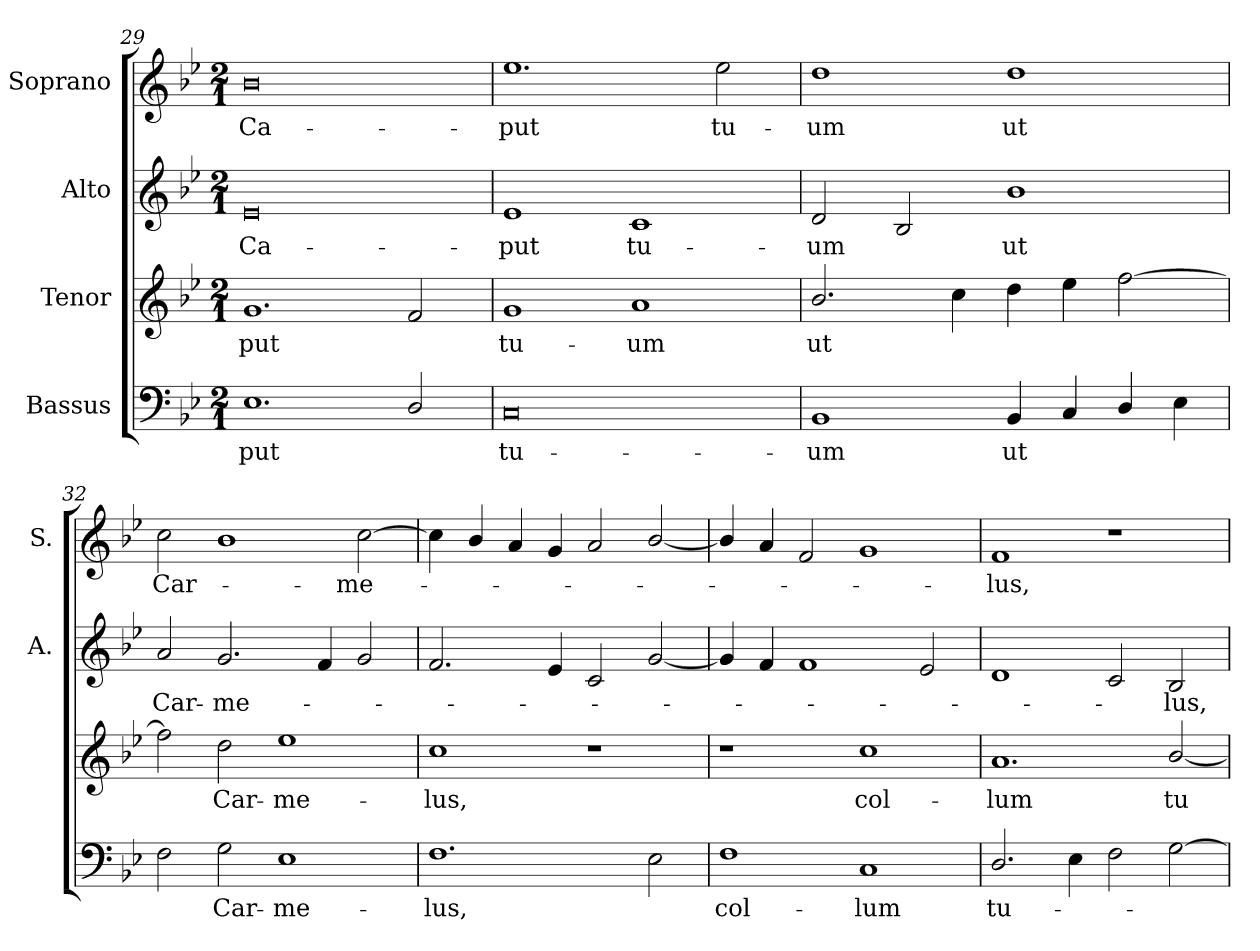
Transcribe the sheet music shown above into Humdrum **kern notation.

**kern	**text	**kern	**text	**kern	**text	**kern	**text
*part4	*part4	*part3	*part3	*part2	*part2	*part1	*part1
*staff4	*staff4	*staff3	*staff3	*staff2	*staff2	*staff1	*staff1
*I"Bassus	*	*I"Tenor	*	*I"Alto	*	*I"Soprano	*
*	*	*	*	*I'A.	*	*I'S.	*
*clefF4	*	*clefG2	*	*clefG2	*	*clefG2	*
*	*	*ITrd7c12	*	*	*	*	*
*k[b-e-]	*	*k[b-e-]	*	*k[b-e-]	*	*k[b-e-]	*
*B-:	*	*B-:	*	*B-:	*	*B-:	*
*M2/1	*	*M2/1	*	*M2/1	*	*M2/1	*
=29	=29	=29	=29	=29	=29	=29	=29
!	!LO:LY:b:color=#000000	!	!	!	!	!	!
!	!	!	!LO:LY:b:color=#000000	!	!	!	!
!	!	!	!	!	!LO:LY:b:color=#000000	!	!
!	!	!	!	!	!	!	!LO:LY:b:color=#000000
1.E-i	-put	1.Gi	-put	0e-i	Ca-	0b-i	Ca-
2Di/	.	2Fi/	.	.	.	.	.
=30	=30	=30	=30	=30	=30	=30	=30
!	!LO:LY:b:color=#000000	!	!	!	!	!	!
!	!	!	!LO:LY:b:color=#000000	!	!	!	!
!	!	!	!	!	!LO:LY:b:color=#000000	!	!
!	!	!	!	!	!	!	!LO:LY:b:color=#000000
0Ci	tu-	1Gi	tu-	1e-i	-put	1.ee-i	-put
!	!	!	!LO:LY:b:color=#000000	!	!	!	!
!	!	!	!	!	!LO:LY:b:color=#000000	!	!
.	.	1Ai	-um	1ci	tu-	.	.
!	!	!	!	!	!	!	!LO:LY:b:color=#000000
.	.	.	.	.	.	2ee-i\	tu-
!!LO:LB:g=z
=31	=31	=31	=31	=31	=31	=31	=31
!	!LO:LY:b:color=#000000	!	!	!	!	!	!
!	!	!	!LO:LY:b:color=#000000	!	!	!	!
!	!	!	!	!	!LO:LY:b:color=#000000	!	!
!	!	!	!	!	!	!	!LO:LY:b:color=#000000
1BB-i	-um	2.B-i/	ut	2di/	-um	1ddi	-um
.	.	.	.	2B-i/	.	.	.
.	.	4ci\	.	.	.	.	.
!	!LO:LY:b:color=#000000	!	!	!	!	!	!
!	!	!	!	!	!LO:LY:b:color=#000000	!	!
!	!	!	!	!	!	!	!LO:LY:b:color=#000000
4BB-i/	ut	4di\	.	1b-i	ut	1ddi	ut
4Ci/	.	4e-i\	.	.	.	.	.
4Di/	.	[2fi\	.	.	.	.	.
4E-i\	.	.	.	.	.	.	.
=32	=32	=32	=32	=32	=32	=32	=32
!	!	!	!	!	!LO:LY:b:color=#000000	!	!
!	!	!	!	!	!	!	!LO:LY:b:color=#000000
2Fi\	.	2fi\]	.	2ai/	Car-	2cci\	Car-
!	!LO:LY:b:color=#000000	!	!	!	!	!	!
!	!	!	!LO:LY:b:color=#000000	!	!	!	!
!	!	!	!	!	!LO:LY:b:color=#000000	!	!
2Gi\	Car-	2di\	Car-	2.gi/	-me-	1b-i	.
!	!LO:LY:b:color=#000000	!	!	!	!	!	!
!	!	!	!LO:LY:b:color=#000000	!	!	!	!
1E-i	-me-	1e-i	-me-	.	.	.	.
.	.	.	.	4fi/	.	.	.
!	!	!	!	!	!	!	!LO:LY:b:color=#000000
.	.	.	.	2gi/	.	[2cci\	-me-
=33	=33	=33	=33	=33	=33	=33	=33
!	!LO:LY:b:color=#000000	!	!	!	!	!	!
!	!	!	!LO:LY:b:color=#000000	!	!	!	!
1.Fi	-lus,	1ci	-lus,	2.fi/	.	4cci\]	.
.	.	.	.	.	.	4b-i/	.
.	.	.	.	.	.	4ai/	.
.	.	.	.	4e-i/	.	4gi/	.
.	.	1r	.	2ci/	.	2ai/	.
2E-i\	.	.	.	[2gi/	.	[2b-i/	.
=34	=34	=34	=34	=34	=34	=34	=34
!	!LO:LY:b:color=#000000	!	!	!	!	!	!
1Fi	col-	1r	.	4gi/]	.	4b-i/]	.
.	.	.	.	4fi/	.	4ai/	.
.	.	.	.	1fi	.	2fi/	.
!	!LO:LY:b:color=#000000	!	!	!	!	!	!
!	!	!	!LO:LY:b:color=#000000	!	!	!	!
1Ci	-lum	1ci	col-	.	.	1gi	.
.	.	.	.	2e-i/	.	.	.
!!LO:LB:g=z
=35	=35	=35	=35	=35	=35	=35	=35
!	!LO:LY:b:color=#000000	!	!	!	!	!	!
!	!	!	!LO:LY:b:color=#000000	!	!	!	!
!	!	!	!	!	!	!	!LO:LY:b:color=#000000
2.Di/	tu-	1.Ai	-lum	1di	.	1fi	-lus,
4E-i\	.	.	.	.	.	.	.
2Fi\	.	.	.	2ci/	.	1r	.
!	!	!	!LO:LY:b:color=#000000	!	!	!	!
!	!	!	!	!	!LO:LY:b:color=#000000	!	!
[2Gi\	.	[2B-i/	tu-	2B-i/	-lus,	.	.
=	=	=	=	=	=	=	=
*-	*-	*-	*-	*-	*-	*-	*-
